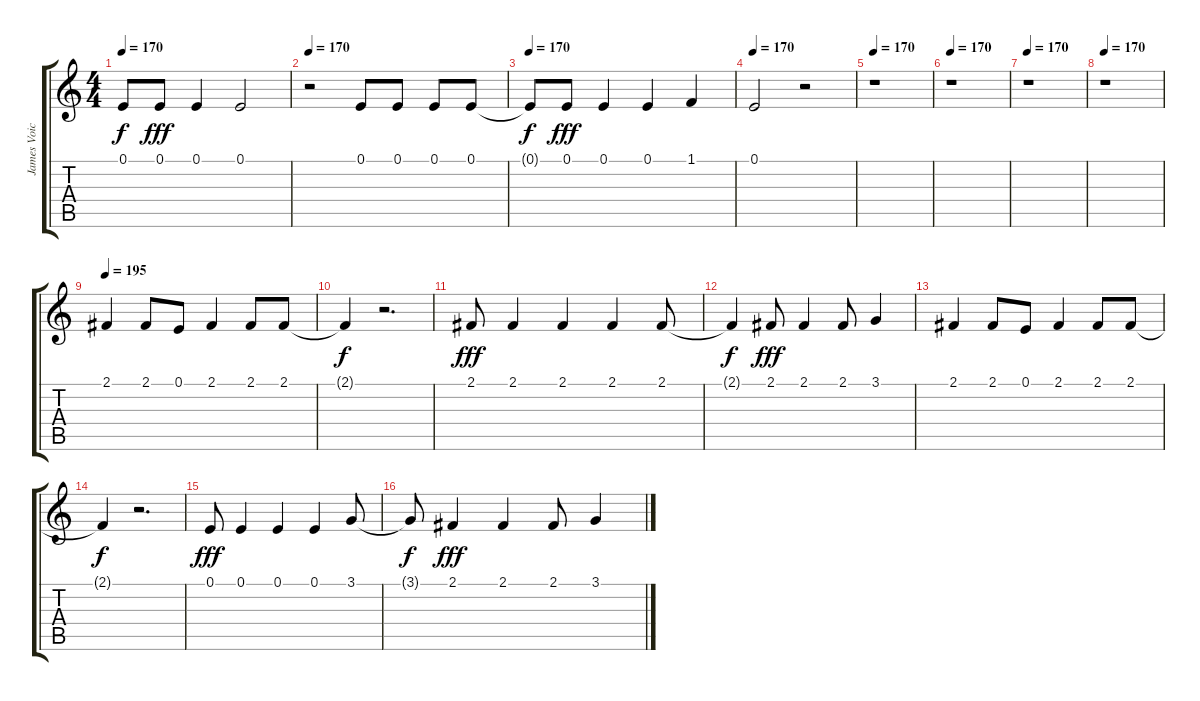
\track ("James Voice" "James Voic") {instrument lead1square}
\staff {score tabs}
\tuning (E4 B3 G3 D3 A2 E2) {hide}
\ts (4 4)
\tempo 170
\clef g2
\ks c
0.1{t}.8{dy f} 0.1.8{dy fff} 0.1.4 0.1.2 |
\tempo 170
r.2 0.1.8 0.1.8 0.1.8 0.1.8 |
\tempo 170
0.1{t}.8{dy f} 0.1.8{dy fff} 0.1.4 0.1.4 1.1.4 |
\tempo 170
0.1.2 r.2 |
\tempo 170
r.1 |
\tempo 170
r.1 |
\tempo 170
r.1 |
\tempo 170
r.1 |
\tempo 195
2.1.4 2.1.8 0.1.8 2.1.4 2.1.8 2.1.8 |
2.1{t}.4{dy f} r.2{d} |
2.1.8{dy fff} 2.1.4 2.1.4 2.1.4 2.1.8 |
2.1{t}.4{dy f} 2.1.8{dy fff} 2.1.4 2.1.8 3.1.4 |
2.1.4 2.1.8 0.1.8 2.1.4 2.1.8 2.1.8 |
2.1{t}.4{dy f} r.2{d} |
0.1.8{dy fff} 0.1.4 0.1.4 0.1.4 3.1.8 |
3.1{t}.8{dy f} 2.1.4{dy fff} 2.1.4 2.1.8 3.1.4
